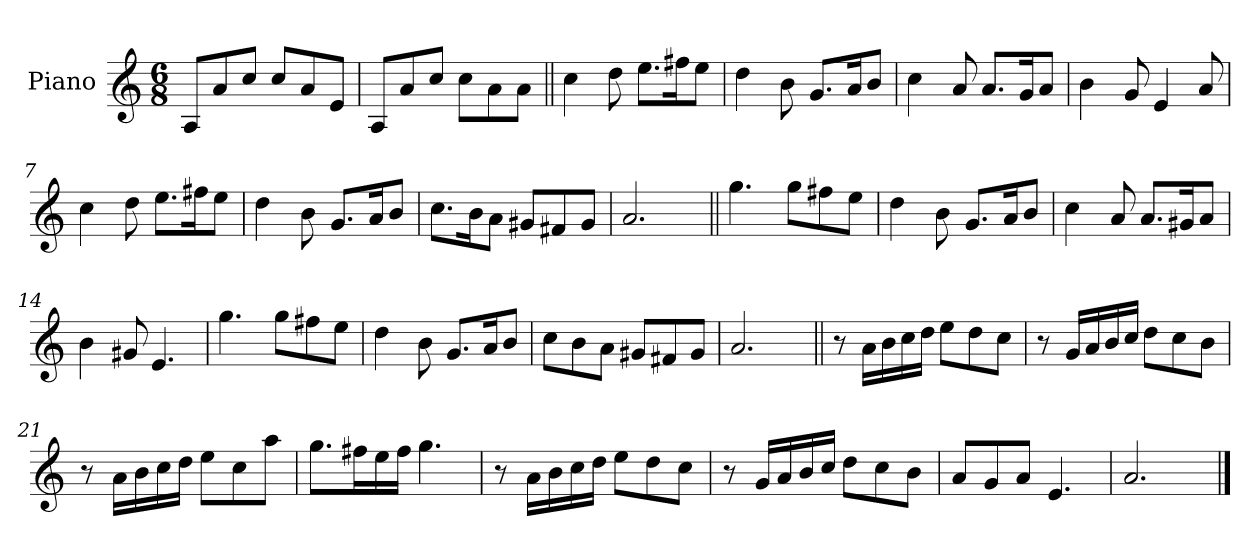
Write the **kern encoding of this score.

**kern
*part1
*staff1
*I"Piano
*I'Pno.
*clefG2
*k[]
*M6/8
*MM70
=1
8A!L
8a!
8cc!J
8cc!L
8a!
8e!J
=2
8A!L
8a!
8cc!J
8cc!L
8a!
8aJ
=3||
4cc
8dd
8.eeL
16ff#XK
8eeJ
=4
4dd
8b
8.gL
16aK
8bJ
=5
4cc
8a
8.aL
16gK
8aJ
=6
4b
8g
4e
8a
=7
4cc
8dd
8.eeL
16ff#XK
8eeJ
=8
4dd
8b
8.gL
16aK
8bJ
=9
8.ccL
16bK
8aJ
8g#XL
8f#X
8g#J
=10
2.a
=11||
4.gg
8ggL
8ff#X
8eeJ
=12
4dd
8b
8.gL
16aK
8bJ
=13
4cc
8a
8.aL
16g#XK
8aJ
=14
4b
8g#X
4.e
=15
4.gg
8ggL
8ff#X
8eeJ
=16
4dd
8b
8.gL
16aK
8bJ
=17
8ccL
8b
8aJ
8g#XL
8f#X
8g#J
=18
2.a
=19||
8r
16aLL
16b
16cc
16ddJJ
8eeL
8dd
8ccJ
=20
8r
16gLL
16a
16b
16ccJJ
8ddL
8cc
8bJ
=21
8r
16aLL
16b
16cc
16ddJJ
8eeL
8cc
8aaJ
=22
8.ggL
16ff#XL
16ee
16ff#JJ
4.gg
=23
8r
16aLL
16b
16cc
16ddJJ
8eeL
8dd
8ccJ
=24
8r
16gLL
16a
16b
16ccJJ
8ddL
8cc
8bJ
=25
8aL
8g
8aJ
4.e
=26
2.a
==
*-
